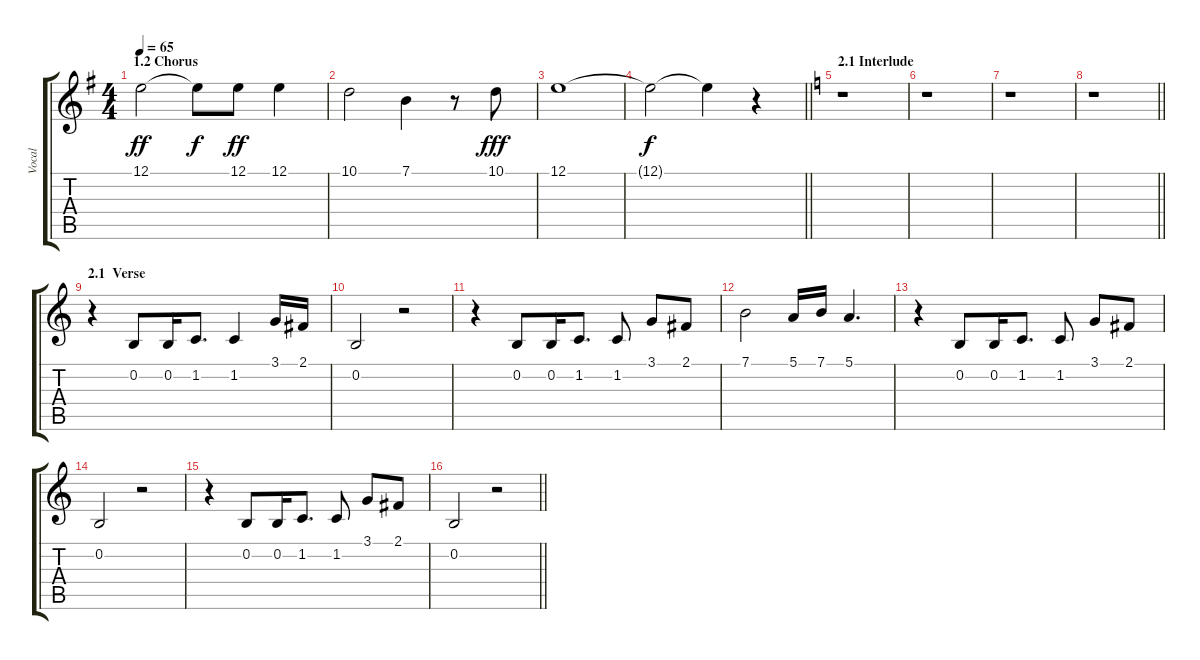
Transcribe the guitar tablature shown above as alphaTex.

\track ("Vocal" "Vocal") {instrument tenorsax}
\staff {score tabs}
\tuning (E4 B3 G3 D3 A2 E2) {hide}
\ts (4 4)
\section ("" "1.2 Chorus")
\tempo 65
\clef g2
\ks eminor
12.1.2{dy ff} 12.1{t}.8{dy f} 12.1.8{dy ff} 12.1.4 |
10.1.2 7.1.4 r.8 10.1.8{dy fff} |
12.1.1 |
\barLineRight lightlight
12.1{t}.2{dy f} 12.1{t}.4 r.4 |
\section ("" "2.1 Interlude")
\ks c
r.1 |
r.1 |
r.1 |
\barLineRight lightlight
r.1 |
\section ("" "2.1  Verse")
r.4 0.2.8 0.2.16 1.2.8{d} 1.2.4 3.1.16 2.1.16 |
0.2.2 r.2 |
r.4 0.2.8 0.2.16 1.2.8{d} 1.2.8 3.1.8 2.1.8 |
7.1.2 5.1.16 7.1.16 5.1.4{d} |
r.4 0.2.8 0.2.16 1.2.8{d} 1.2.8 3.1.8 2.1.8 |
0.2.2 r.2 |
r.4 0.2.8 0.2.16 1.2.8{d} 1.2.8 3.1.8 2.1.8 |
\barLineRight lightlight
0.2.2 r.2
